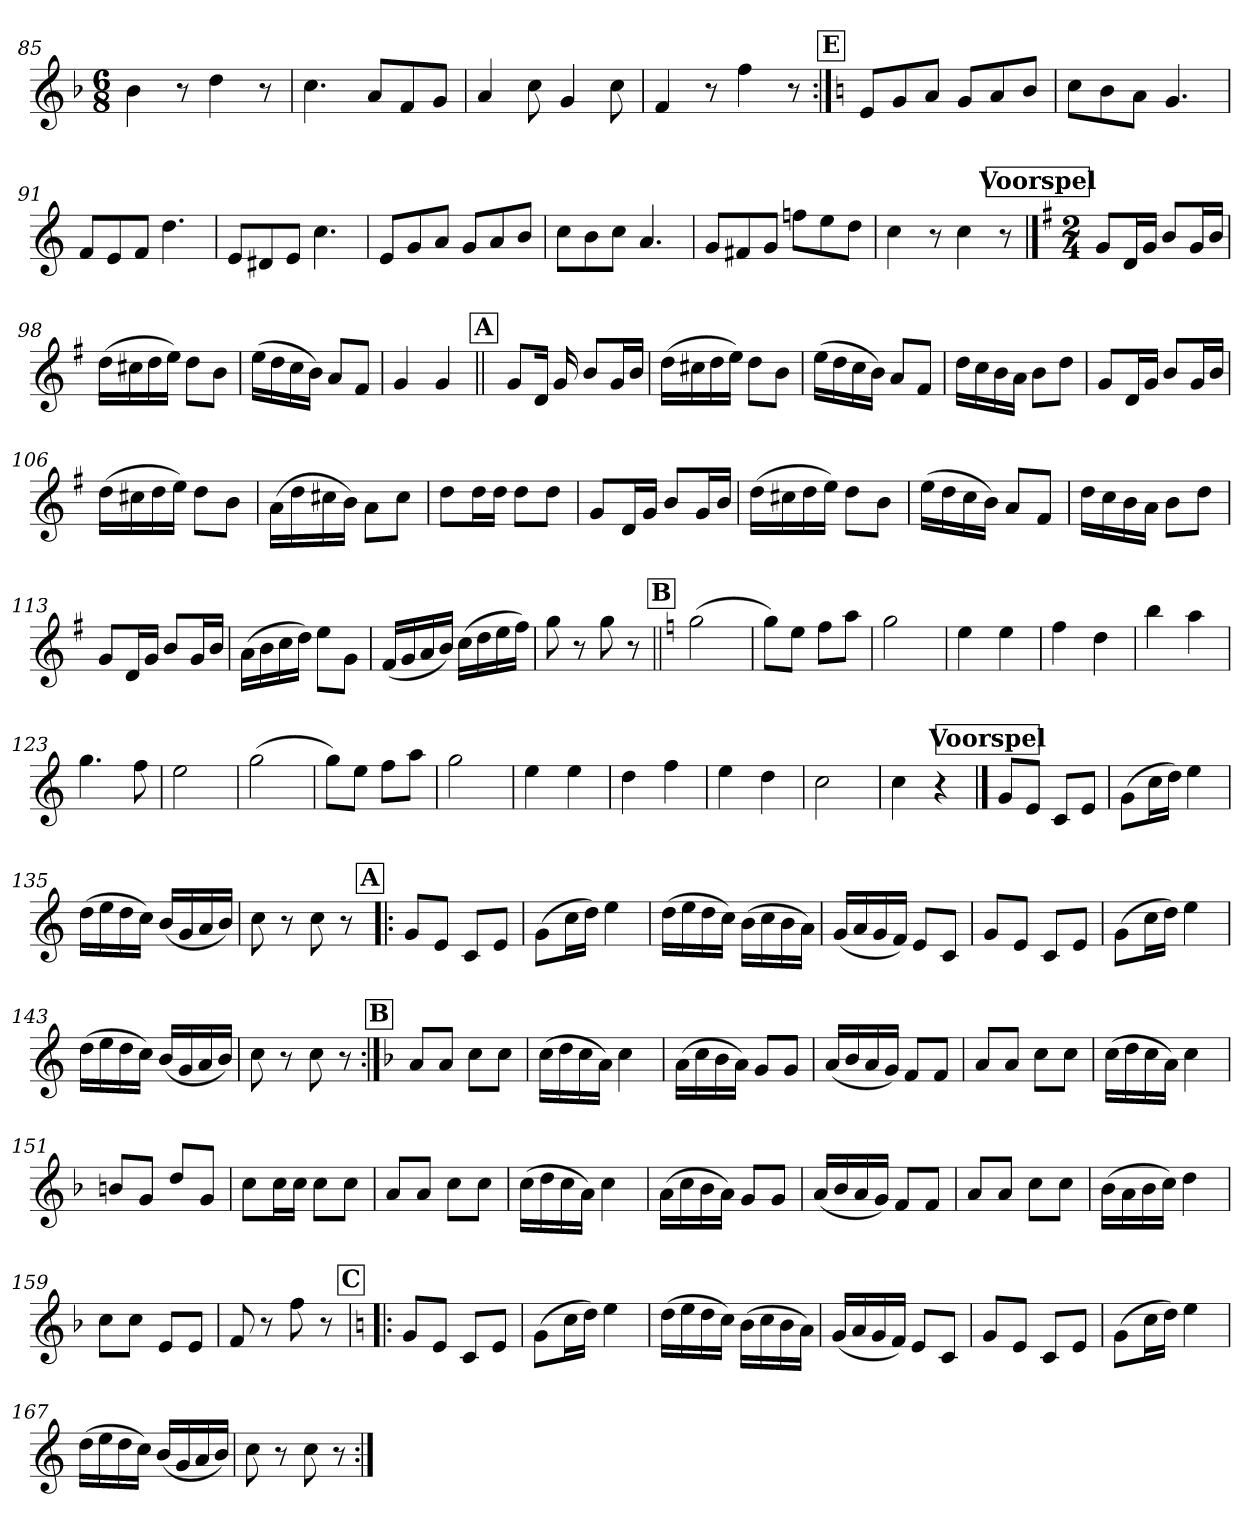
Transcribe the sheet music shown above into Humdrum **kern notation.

**kern
*part1
*staff1
*clefG2
*k[b-]
*F:
*M6/8
=85
4b-\
8r
4dd\
8r
!!LO:LB:g=z
=86
4.cc\
8a/L
8f/
8g/J
=87
4a/
8cc\
4g/
8cc\
=88
4f/
8r
4ff\
8r
!!LO:REH:place=s1:a:B:fs=14:t=E
=89:|!
*k[]
*C:
8e/L
8g/
8a/J
8g/L
8a/
8b/J
=90
8cc\L
8b\
8a\J
4.g/
=91
8f/L
8e/
8f/J
4.dd\
=92
8e/L
8d#X/
8e/J
4.cc\
=93
8e/L
8g/
8a/J
8g/L
8a/
8b/J
=94
8cc\L
8b\
8cc\J
4.a/
!!LO:LB:g=z
=95
8g/L
8f#X/
8g/J
8ffn\L
8ee\
8dd\J
=96
4cc\
8r
4cc\
8r
!!LO:REH:place=s1:a:B:fs=14:t=Voorspel
==97
*k[f#]
*G:
*M2/4
8g/L
16d/L
16g/JJ
8b/L
16g/L
16b/JJ
=98
(>16dd\LL
16cc#X\
16dd\
16ee\JJ)
8dd\L
8b\J
=99
(>16ee\LL
16dd\
16cc\
16b\JJ)
8a/L
8f#/J
=100
4g/
4g/
!!LO:REH:place=s1:a:B:fs=14:t=A
=101||
16ryy
8g/L
16d/Jk
16g/
8b/L
16g/L
16b/JJ
!!LO:PB:g=z
=102
(>16dd\LL
16cc#X\
16dd\
16ee\JJ)
8dd\L
8b\J
=103
(>16ee\LL
16dd\
16cc\
16b\JJ)
8a/L
8f#/J
=104
16dd\LL
16cc\
16b\
16a\JJ
8b\L
8dd\J
=105
8g/L
16d/L
16g/JJ
8b/L
16g/L
16b/JJ
=106
(>16dd\LL
16cc#X\
16dd\
16ee\JJ)
8dd\L
8b\J
=107
(>16a\LL
16dd\
16cc#X\
16b\JJ)
8a\L
8cc#\J
=108
8dd\L
16dd\L
16dd\JJ
8dd\L
8dd\J
!!LO:LB:g=z
=109
8g/L
16d/L
16g/JJ
8b/L
16g/L
16b/JJ
=110
(>16dd\LL
16cc#X\
16dd\
16ee\JJ)
8dd\L
8b\J
=111
(>16ee\LL
16dd\
16cc\
16b\JJ)
8a/L
8f#/J
=112
16dd\LL
16cc\
16b\
16a\JJ
8b\L
8dd\J
=113
8g/L
16d/L
16g/JJ
8b/L
16g/L
16b/JJ
=114
(>16a\LL
16b\
16cc\
16dd\JJ)
8ee\L
8g\J
=115
(<16f#/LL
16g/
16a/
16b/JJ)
(>16cc\LL
16dd\
16ee\
16ff#\JJ)
!!LO:LB:g=z
=116
8gg\
8r
8gg\
8r
!!LO:REH:place=s1:a:B:fs=14:t=B
=117||
*k[]
*C:
(>2gg\
=118
8gg\L)
8ee\J
8ff\L
8aa\J
=119
2gg\
=120
4ee\
4ee\
=121
4ff\
4dd\
=122
4bb\
4aa\
=123
4.gg\
8ff\
=124
2ee\
=125
(>2gg\
=126
8gg\L)
8ee\J
8ff\L
8aa\J
=127
2gg\
=128
4ee\
4ee\
=129
4dd\
4ff\
=130
4ee\
4dd\
=131
2cc\
!!LO:LB:g=z
=132
4cc\
4r
!!LO:REH:place=s1:a:B:fs=14:t=Voorspel
==133
8g/L
8e/J
8c/L
8e/J
=134
(>8g\L
16cc\L
16dd\JJ)
4ee\
=135
(>16dd\LL
16ee\
16dd\
16cc\JJ)
(<16b/LL
16g/
16a/
16b/JJ)
=136
8cc\
8r
8cc\
8r
!!LO:REH:place=s1:a:B:fs=14:t=A
=137!|:
8g/L
8e/J
8c/L
8e/J
=138
(>8g\L
16cc\L
16dd\JJ)
4ee\
=139
(>16dd\LL
16ee\
16dd\
16cc\JJ)
(>16b\LL
16cc\
16b\
16a\JJ)
=140
(<16g/LL
16a/
16g/
16f/JJ)
8e/L
8c/J
!!LO:LB:g=z
=141
8g/L
8e/J
8c/L
8e/J
=142
(>8g\L
16cc\L
16dd\JJ)
4ee\
=143
(>16dd\LL
16ee\
16dd\
16cc\JJ)
(<16b/LL
16g/
16a/
16b/JJ)
=144
8cc\
8r
8cc\
8r
!!LO:REH:place=s1:a:B:fs=14:t=B
=145:|!
*k[b-]
*F:
8a/L
8a/J
8cc\L
8cc\J
=146
(>16cc\LL
16dd\
16cc\
16a\JJ)
4cc\
=147
(>16a\LL
16cc\
16b-\
16a\JJ)
8g/L
8g/J
=148
(<16a/LL
16b-/
16a/
16g/JJ)
8f/L
8f/J
=149
8a/L
8a/J
8cc\L
8cc\J
!!LO:LB:g=z
=150
(>16cc\LL
16dd\
16cc\
16a\JJ)
4cc\
=151
8bn/L
8g/J
8dd/L
8g/J
=152
8cc\L
16cc\L
16cc\JJ
8cc\L
8cc\J
=153
8a/L
8a/J
8cc\L
8cc\J
=154
(>16cc\LL
16dd\
16cc\
16a\JJ)
4cc\
=155
(>16a\LL
16cc\
16b-\
16a\JJ)
8g/L
8g/J
=156
(<16a/LL
16b-/
16a/
16g/JJ)
8f/L
8f/J
=157
8a/L
8a/J
8cc\L
8cc\J
=158
(>16b-\LL
16a\
16b-\
16cc\JJ)
4dd\
!!LO:LB:g=z
=159
8cc\L
8cc\J
8e/L
8e/J
=160
8f/
8r
8ff\
8r
!!LO:REH:place=s1:a:B:fs=14:t=C
=161!|:
*k[]
*C:
8g/L
8e/J
8c/L
8e/J
=162
(>8g\L
16cc\L
16dd\JJ)
4ee\
=163
(>16dd\LL
16ee\
16dd\
16cc\JJ)
(>16b\LL
16cc\
16b\
16a\JJ)
=164
(<16g/LL
16a/
16g/
16f/JJ)
8e/L
8c/J
=165
8g/L
8e/J
8c/L
8e/J
=166
(>8g\L
16cc\L
16dd\JJ)
4ee\
!!LO:LB:g=z
=167
(>16dd\LL
16ee\
16dd\
16cc\JJ)
(<16b/LL
16g/
16a/
16b/JJ)
=168
8cc\
8r
8cc\
8r
=:|!
*-
